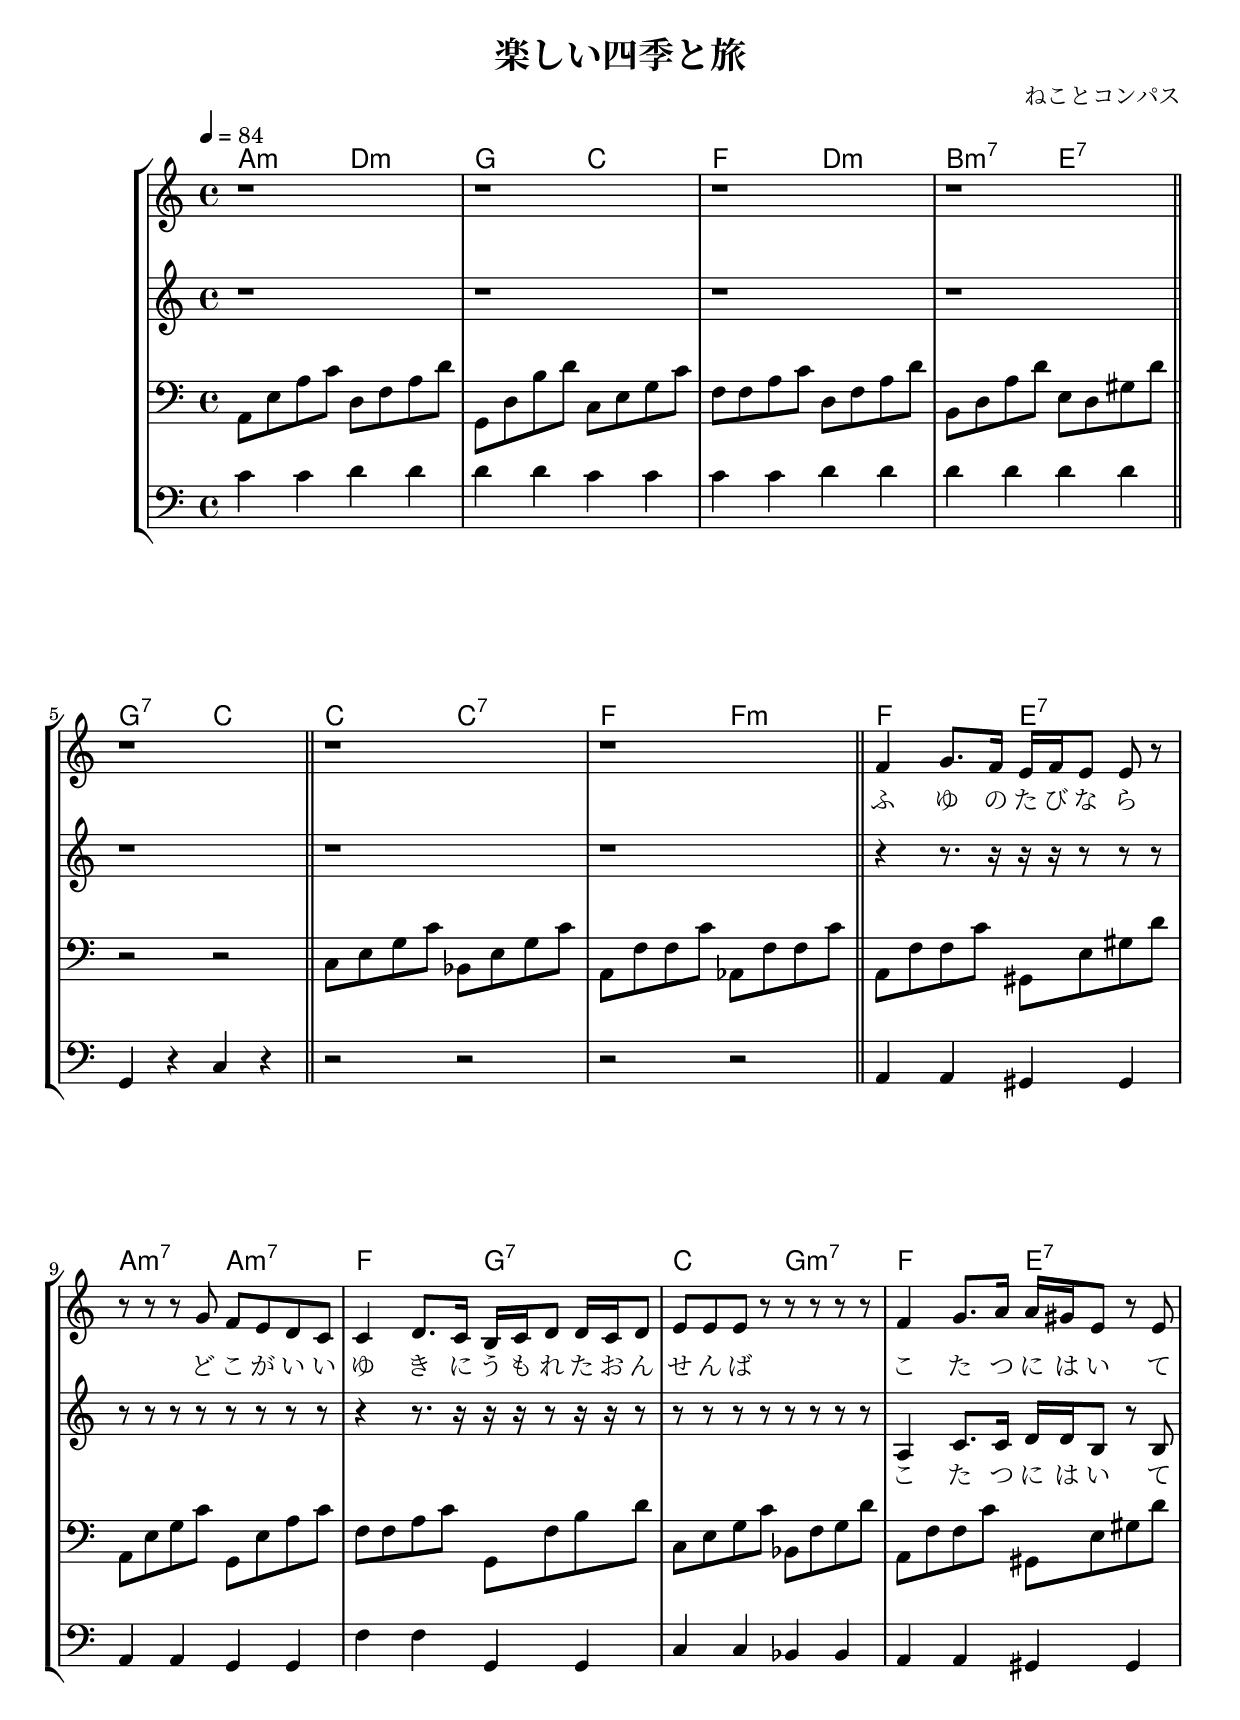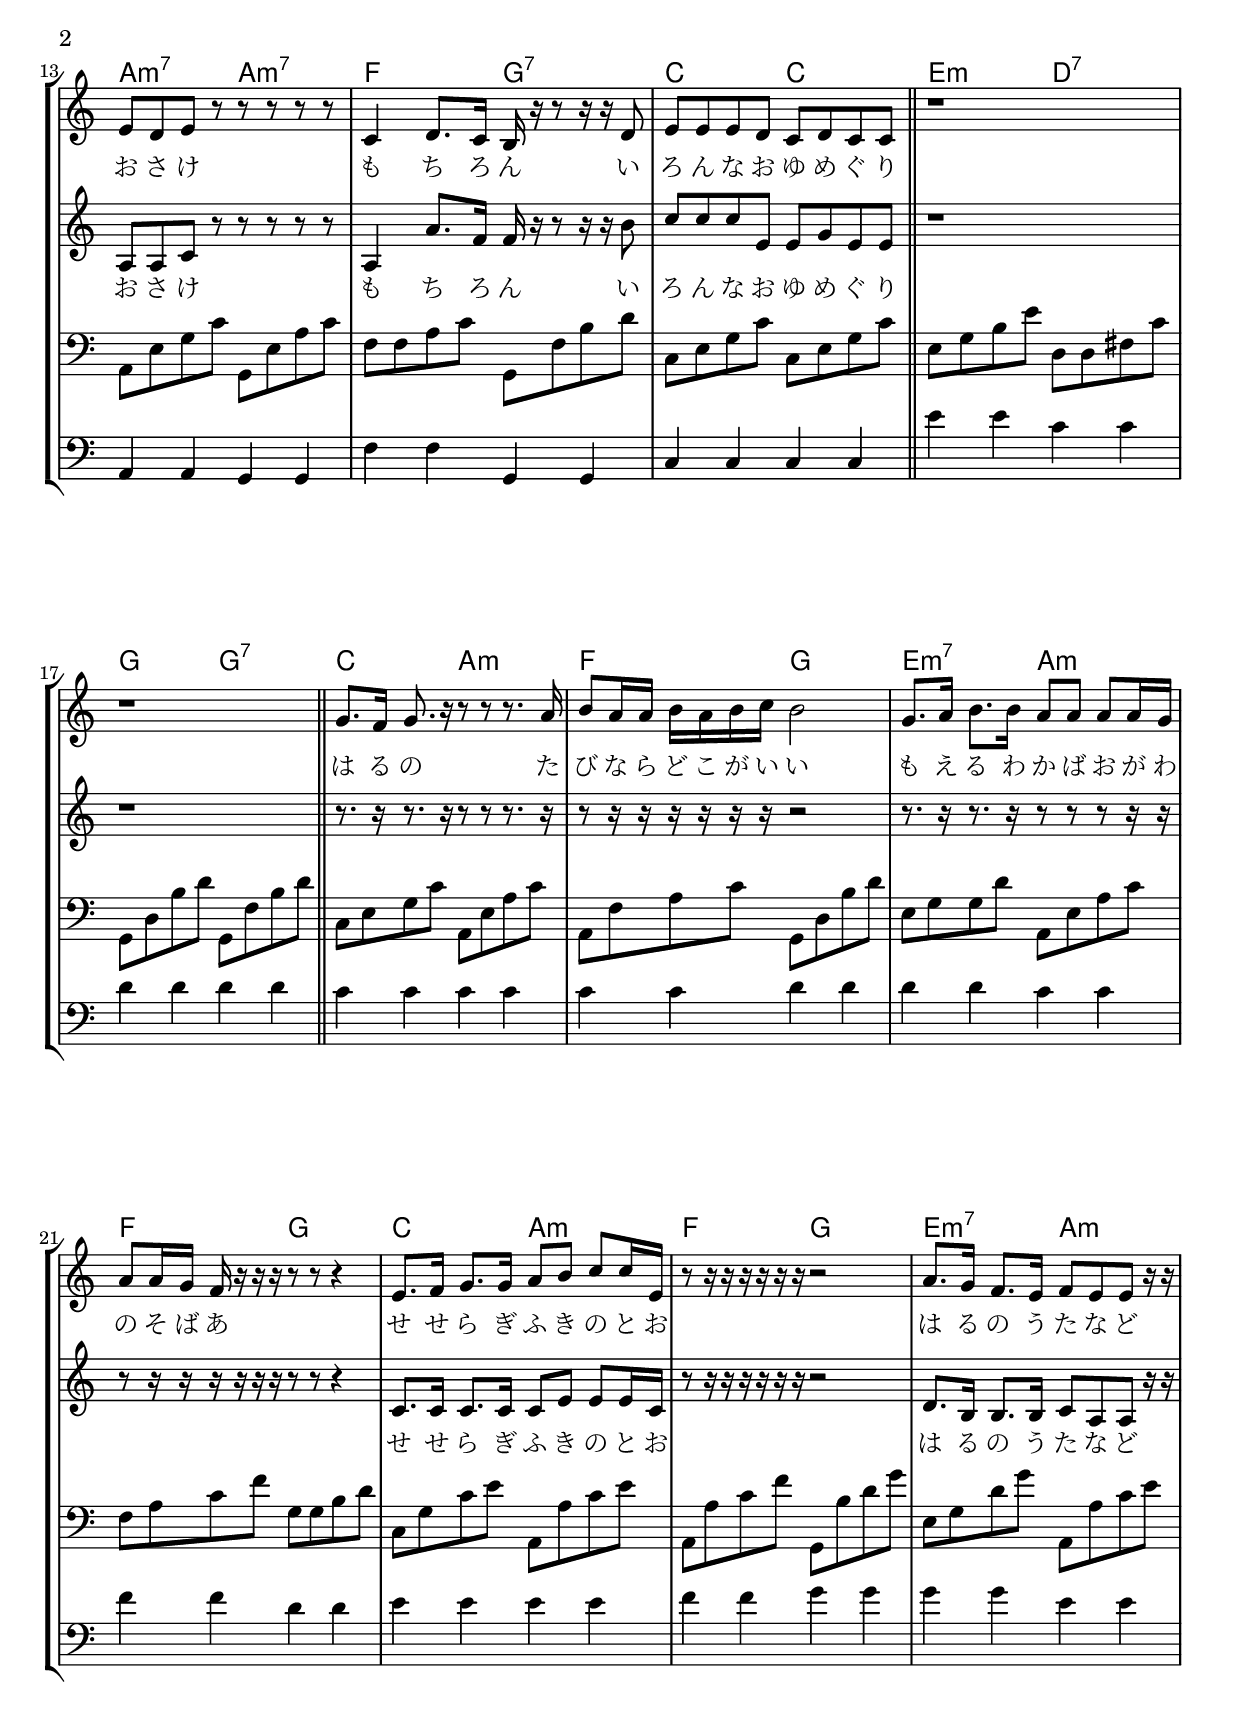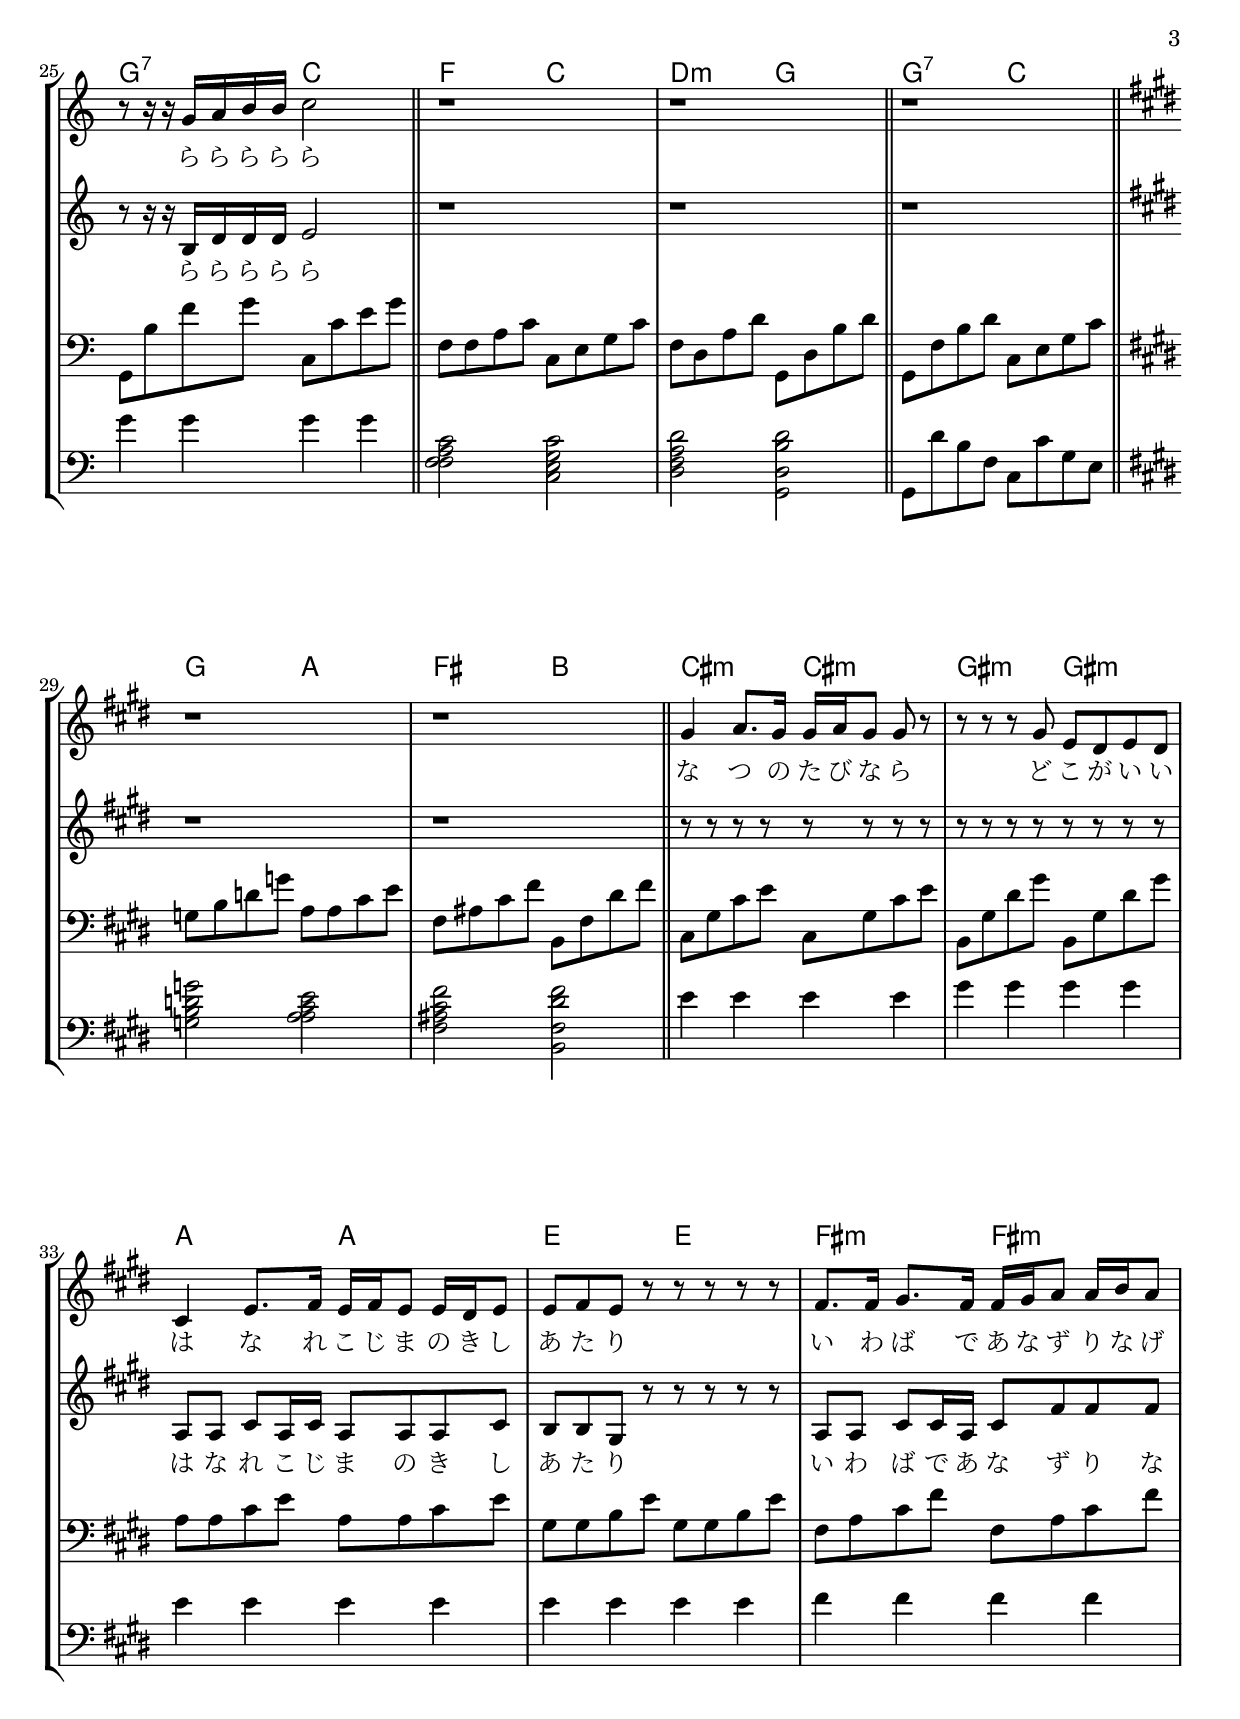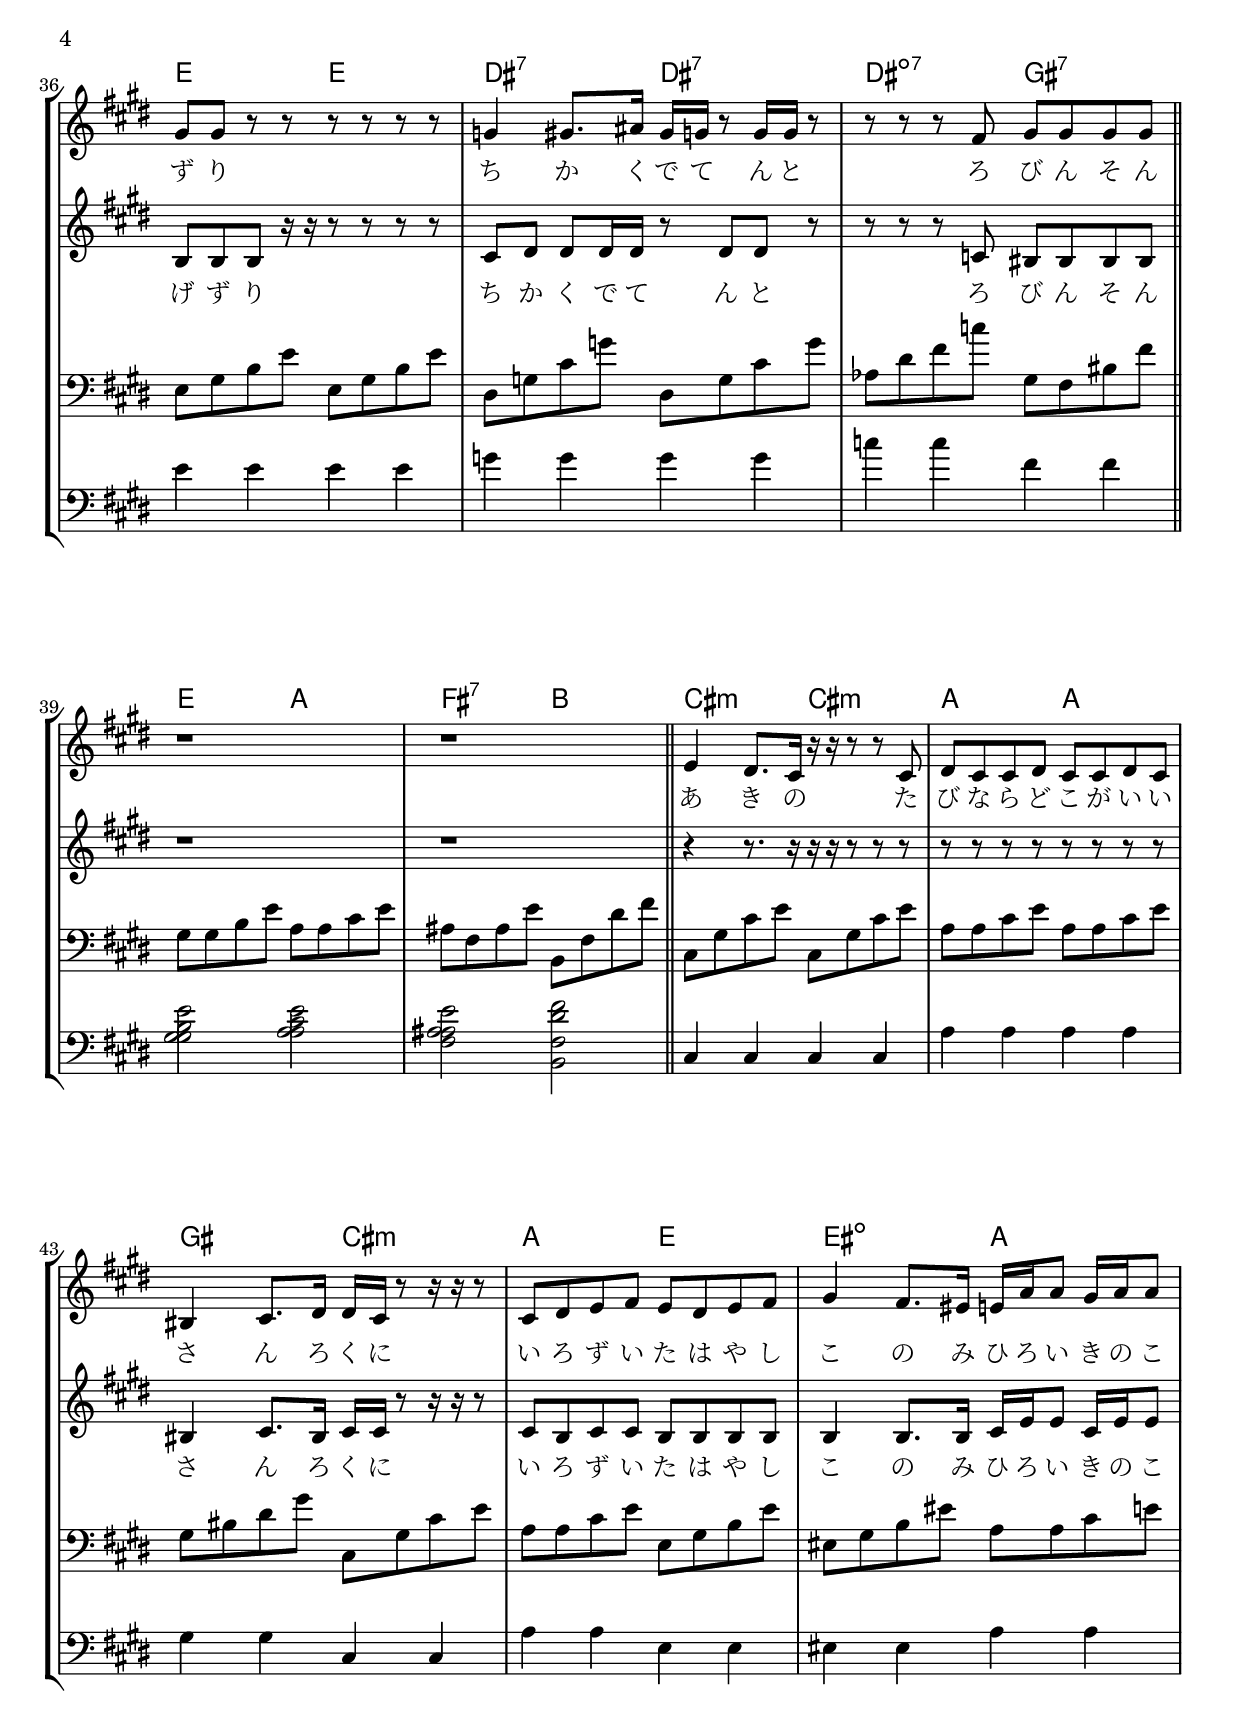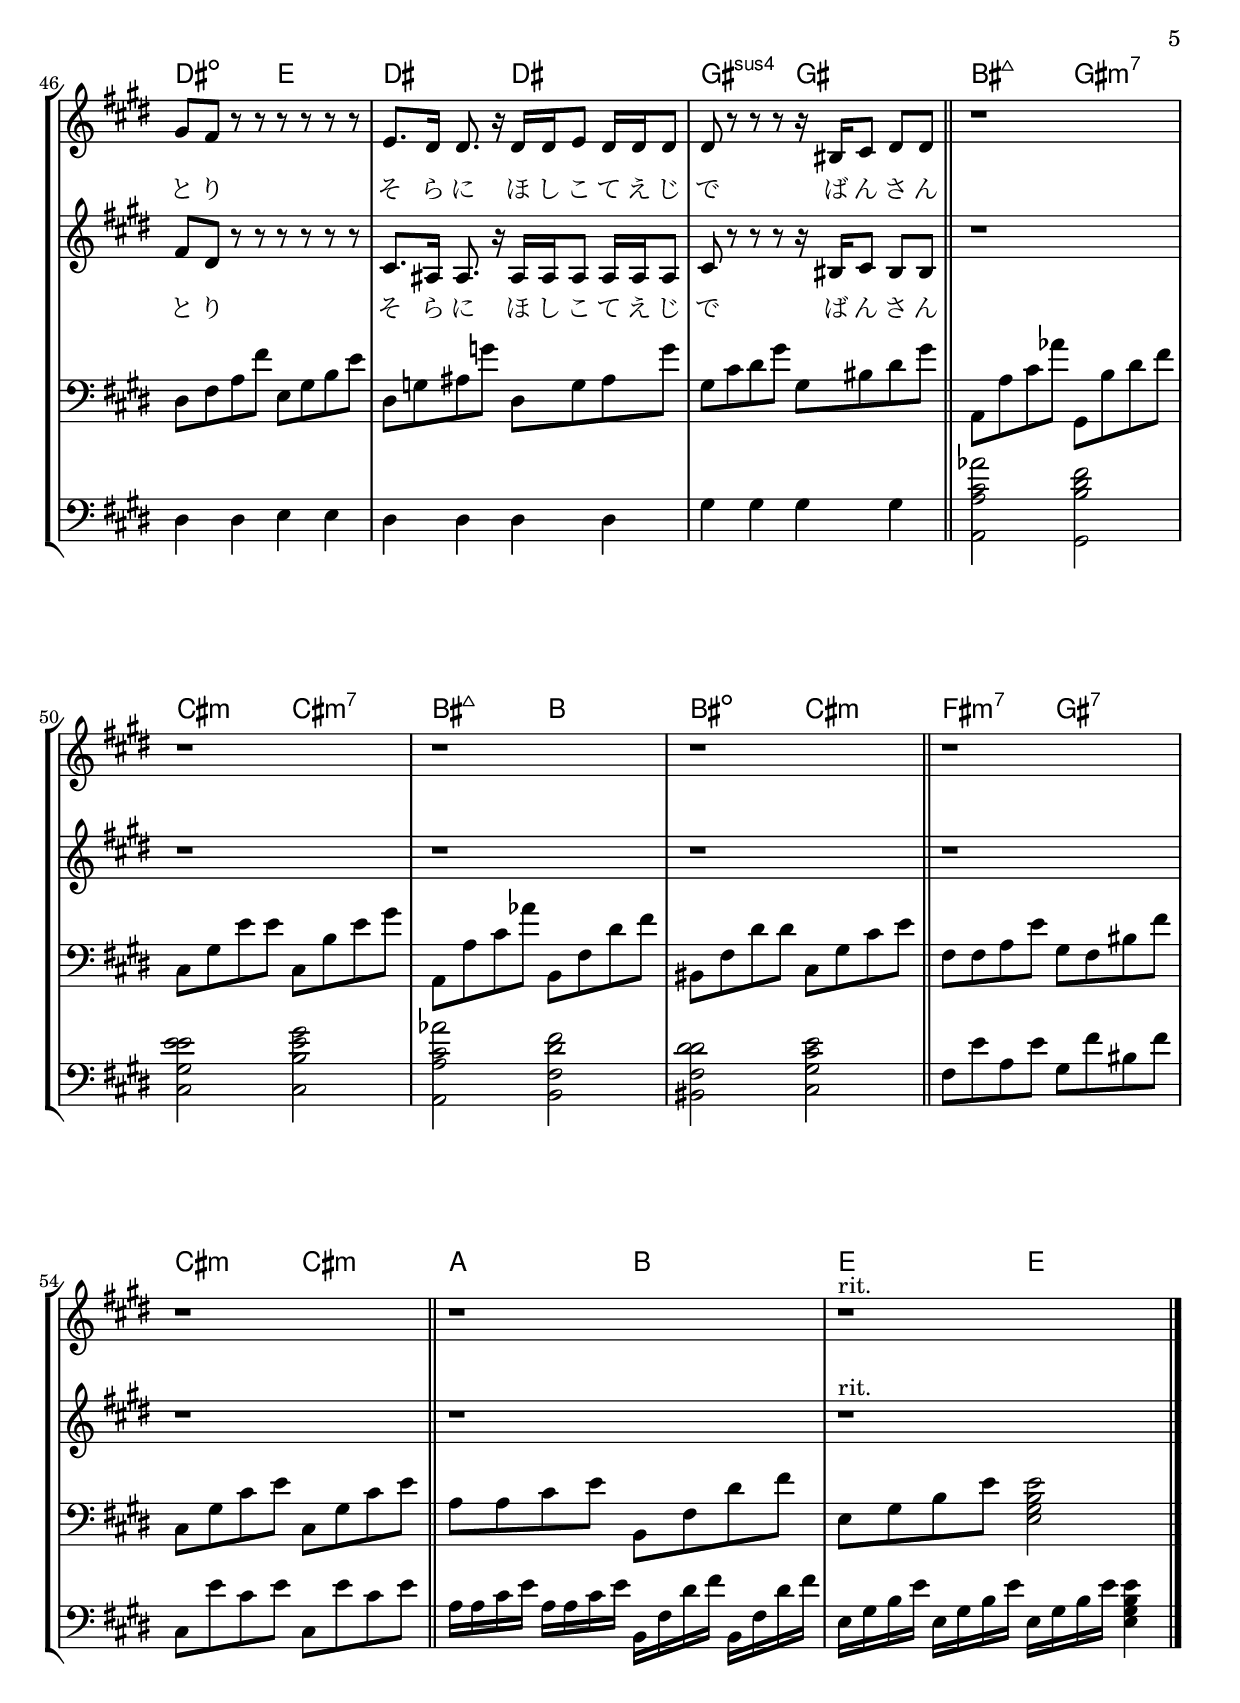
\version "2.12.1"

\header {
	title = \markup {楽しい四季と旅}
	composer = \markup \center-column {ねことコンパス}
}

harmony = \chordmode {
	a2:m d:m g c f d:m b:min7 e:7 

	g:7 c 

	c c:7 f f:m 

	f e:7 a:min7 a:min7 f g:7 c g:min7 f e:7 a:min7 a:min7 f g:7 c c 

	e:m d:7 g g:7 

	c a:m f g e:min7 a:m f g c a:m f g e:min7 a:m g:7 c 

	f c d:m g 

	g:7 c 

	g a fis b 

	cis:m cis:m gis:m gis:m a a e e fis:m fis:m e e dis:7 dis:7 dis:dim7 gis:7 

	e a fis:7 b 

	cis:m cis:m a a gis cis:m a e eis:dim a dis:dim e dis dis gis:sus4 gis 

	bis:maj7 gis:min7 cis:m cis:min7 bis:maj7 b bis:dim cis:m 

	fis:min7 gis:7 cis:m cis:m 

	a b e e 
}

melody = {
	\key c \major
	\tempo 4 = 84
	r1 | r1 | r1 | r1   
	r1   
	r1 | r1   
	\set Staff.midiInstrument = #"mmi0.42"
	f'4  g'8.  f'16  e'16  f'16  e'8  e'8  r8 
	r8  r8  r8  g'8  f'8  e'8  d'8  c'8 
	c'4  d'8.  c'16  b16  c'16  d'8  d'16  c'16  d'8 
	e'8  e'8  e'8  r8  r8  r8  r8  r8 
	f'4  g'8.  a'16  a'16  gis'16  e'8  r8  e'8 
	e'8  d'8  e'8  r8  r8  r8  r8  r8 
	c'4  d'8.  c'16  b16  r16  r8  r16  r16  d'8 
	e'8  e'8  e'8  d'8  c'8  d'8  c'8  c'8
	r1 | r1   
	\set Staff.midiInstrument = #"fss0.42"
	g'8.  f'16  g'8.  r16  r8  r8  r8.  a'16 
	b'8  a'16  a'16  b'16  a'16  b'16  c''16  b'2 
	g'8.  a'16  b'8.  b'16  a'8  a'8  a'8  a'16  g'16 
	a'8  a'16  g'16  f'16  r16  r16  r16  r8  r8  r4 
	e'8.  f'16  g'8.  g'16  a'8  b'8  c''8  c''16  e'16 
	r8  r16  r16  r16  r16  r16  r16  r2 
	a'8.  g'16  f'8.  e'16  f'8  e'8  e'8  r16  r16 
	r8  r16  r16  g'16  a'16  b'16  b'16  c''2
	r1 | r1   
	r1   
	\key e \major
	r1 | r1   
	\set Staff.midiInstrument = #"mmi0.45"
	gis'4  a'8.  gis'16  gis'16  a'16  gis'8  gis'8  r8 
	r8  r8  r8  gis'8  e'8  dis'8  e'8  dis'8 
	cis'4  e'8.  fis'16  e'16  fis'16  e'8  e'16  dis'16  e'8 
	e'8  fis'8  e'8  r8  r8  r8  r8  r8 
	fis'8.  fis'16  gis'8.  fis'16  fis'16  gis'16  a'8  a'16  b'16  a'8 
	gis'8  gis'8  r8  r8  r8  r8  r8  r8 
	g'4  gis'8.  ais'16  gis'16  g'16  r8  g'16  g'16  r8 
	r8  r8  r8  fis'8  gis'8  gis'8  gis'8  gis'8
	r1 | r1   
	\set Staff.midiInstrument = #"fss0.37"
	e'4  dis'8.  cis'16  r16  r16  r8  r8  cis'8 
	dis'8  cis'8  cis'8  dis'8  cis'8  cis'8  dis'8  cis'8 
	bis4  cis'8.  dis'16  dis'16  cis'16  r8  r16  r16  r8 
	cis'8  dis'8  e'8  fis'8  e'8  dis'8  e'8  fis'8 
	gis'4  fis'8.  eis'16  e'16  a'16  a'8  gis'16  a'16  a'8 
	gis'8  fis'8  r8  r8  r8  r8  r8  r8 
	e'8.  dis'16  dis'8.  r16  dis'16  dis'16  e'8  dis'16  dis'16  dis'8 
	dis'8  r8  r8  r8  r16  bis16  cis'8  dis'8  dis'8
	r1 | r1 | r1 | r1   
	r1 | r1   
	r1 | r1^"rit." \bar "|."
}

words = \lyricmode {
	
	
	
	ふ  ゆ  の  た  び  な  ら  ど  こ  が  い  い  ゆ  き  に  う  も  れ  た  お  ん  せ  ん  ば  こ  た  つ  に  は  い  て  お  さ  け  も  ち  ろ  ん  い  ろ  ん  な  お  ゆ  め  ぐ  り  
	
	は  る  の  た  び  な  ら  ど  こ  が  い  い  も  え  る  わ  か  ば  お  が  わ  の  そ  ば  あ  せ  せ  ら  ぎ  ふ  き  の  と  お  は  る  の  う  た  な  ど  ら  ら  ら  ら  ら  
	
	
	
	な  つ  の  た  び  な  ら  ど  こ  が  い  い  は  な  れ  こ  じ  ま  の  き  し  あ  た  り  い  わ  ば  で  あ  な  ず  り  な  げ  ず  り  ち  か  く  で  て  ん  と  ろ  び  ん  そ  ん  
	
	あ  き  の  た  び  な  ら  ど  こ  が  い  い  さ  ん  ろ  く  に  い  ろ  ず  い  た  は  や  し  こ  の  み  ひ  ろ  い  き  の  こ  と  り  そ  ら  に  ほ  し  こ  て  え  じ  で  ば  ん  さ  ん  
	
	
	
}

secondmelody = {
	\key c \major
	\tempo 4 = 84
	r1 | r1 | r1 | r1   
	r1   
	r1 | r1   
	\set Staff.midiInstrument = #"fss0.35"
	r4  r8.  r16  r16  r16  r8  r8  r8 
	r8  r8  r8  r8  r8  r8  r8  r8 
	r4  r8.  r16  r16  r16  r8  r16  r16  r8 
	r8  r8  r8  r8  r8  r8  r8  r8 
	a4  c'8.  c'16  d'16  d'16  b8  r8  b8 
	a8  a8  c'8  r8  r8  r8  r8  r8 
	a4  a'8.  f'16  f'16  r16  r8  r16  r16  b'8 
	c''8  c''8  c''8  e'8  e'8  g'8  e'8  e'8
	r1 | r1   
	\set Staff.midiInstrument = #"mmi0.42"
	r8.  r16  r8.  r16  r8  r8  r8.  r16 
	r8  r16  r16  r16  r16  r16  r16  r2 
	r8.  r16  r8.  r16  r8  r8  r8  r16  r16 
	r8  r16  r16  r16  r16  r16  r16  r8  r8  r4 
	c'8.  c'16  c'8.  c'16  c'8  e'8  e'8  e'16  c'16 
	r8  r16  r16  r16  r16  r16  r16  r2 
	d'8.  b16  b8.  b16  c'8  a8  a8  r16  r16 
	r8  r16  r16  b16  d'16  d'16  d'16  e'2
	r1 | r1   
	r1   
	\key e \major
	r1 | r1   
	\set Staff.midiInstrument = #"mmi0.48"
	r8  r8  r8  r8  r8  r8  r8  r8 
	r8  r8  r8  r8  r8  r8  r8  r8 
	a8  a8  cis'8  a16  cis'16  a8  a8  a8  cis'8 
	b8  b8  gis8  r8  r8  r8  r8  r8 
	a8  a8  cis'8  cis'16  a16  cis'8  fis'8  fis'8  fis'8 
	b8  b8  b8  r16  r16  r8  r8  r8  r8 
	cis'8  dis'8  dis'8  dis'16  dis'16  r8  dis'8  dis'8  r8 
	r8  r8  r8  c'8  bis8  bis8  bis8  bis8
	r1 | r1   
	\set Staff.midiInstrument = #"fss0.42"
	r4  r8.  r16  r16  r16  r8  r8  r8 
	r8  r8  r8  r8  r8  r8  r8  r8 
	bis4  cis'8.  bis16  cis'16  cis'16  r8  r16  r16  r8 
	cis'8  b8  cis'8  cis'8  b8  b8  b8  b8 
	b4  b8.  b16  cis'16  e'16  e'8  cis'16  e'16  e'8 
	fis'8  dis'8  r8  r8  r8  r8  r8  r8 
	cis'8.  ais16  ais8.  r16  ais16  ais16  ais8  ais16  ais16  ais8 
	cis'8  r8  r8  r8  r16  bis16  cis'8  bis8  bis8
	r1 | r1 | r1 | r1   
	r1 | r1   
	r1 | r1^"rit." \bar "|."
}

secondwords = \lyricmode {
	
	
	
	こ  た  つ  に  は  い  て  お  さ  け  も  ち  ろ  ん  い  ろ  ん  な  お  ゆ  め  ぐ  り  
	
	せ  せ  ら  ぎ  ふ  き  の  と  お  は  る  の  う  た  な  ど  ら  ら  ら  ら  ら  
	
	
	
	は  な  れ  こ  じ  ま  の  き  し  あ  た  り  い  わ  ば  で  あ  な  ず  り  な  げ  ず  り  ち  か  く  で  て  ん  と  ろ  び  ん  そ  ん  
	
	さ  ん  ろ  く  に  い  ろ  ず  い  た  は  や  し  こ  の  み  ひ  ろ  い  き  の  こ  と  り  そ  ら  に  ほ  し  こ  て  え  じ  で  ば  ん  さ  ん  
	
	
	
}

tempochange = {
	\tempo 4 = 84
	r1 | r1 | r1 | r1 \bar "||"
	\tempo 4 = 84
	r1 \bar "||"
	\tempo 4 = 84
	r1 | r1 \bar "||"
	\tempo 4 = 84
	r1 | r1 | r1 | r1 | r1 | r1 | r1 | r1 \bar "||"
	\tempo 4 = 84
	r1 | r1 \bar "||"
	\tempo 4 = 84
	r1 | r1 | r1 | r1 | r1 | r1 | r1 | r1 \bar "||"
	\tempo 4 = 84
	r1 | r1 \bar "||"
	\tempo 4 = 84
	r1 \bar "||"
	\tempo 4 = 84
	r1 | r1 \bar "||"
	\tempo 4 = 84
	r1 | r1 | r1 | r1 | r1 | r1 | r1 | r1 \bar "||"
	\tempo 4 = 84
	r1 | r1 \bar "||"
	\tempo 4 = 84
	r1 | r1 | r1 | r1 | r1 | r1 | r1 | r1 \bar "||"
	\tempo 4 = 84
	r1 | r1 | r1 | r1 \bar "||"
	\tempo 4 = 84
	r1 | r1 \bar "||"
	\tempo 4 = 84
	r1 | \tempo 4 = 63 r2 \tempo 4 = 56 r2 \bar "|."
}

mainacc = {
	\clef bass
	\set Staff.midiInstrument = #"Acoustic grand"
	\key c \major
	\tempo 4 = 84
	a,8 e8 a8 c'8
	d8 f8 a8 d'8
	g,8 d8 b8 d'8
	c8 e8 g8 c'8
	f8 f8 a8 c'8
	d8 f8 a8 d'8
	b,8 d8 a8 d'8
	e8 d8 gis8 d'8
	\bar "||"

	\set Staff.midiInstrument = #"Pan Flute"
	r2
	r2
	\bar "||"

	\set Staff.midiInstrument = #"Acoustic Guitar (steel)"
	c8 e8 g8 c'8
	bes,8 e8 g8 c'8
	a,8 f8 f8 c'8
	as,8 f8 f8 c'8
	\bar "||"

	\set Staff.midiInstrument = #"Pad 3 (polysynth)"
	a,8 f8 f8 c'8
	gis,8 e8 gis8 d'8
	a,8 e8 g8 c'8
	g,8 e8 a8 c'8
	f8 f8 a8 c'8
	g,8 f8 b8 d'8
	c8 e8 g8 c'8
	bes,8 f8 g8 d'8
	a,8 f8 f8 c'8
	gis,8 e8 gis8 d'8
	a,8 e8 g8 c'8
	g,8 e8 a8 c'8
	f8 f8 a8 c'8
	g,8 f8 b8 d'8
	c8 e8 g8 c'8
	c8 e8 g8 c'8
	\bar "||"

	\set Staff.midiInstrument = #"Pad 2 (warm)"
	e8 g8 b8 e'8
	d8 d8 fis8 c'8
	g,8 d8 b8 d'8
	g,8 f8 b8 d'8
	\bar "||"

	\set Staff.midiInstrument = #"Pad 4 (choir)"
	c8 e8 g8 c'8
	a,8 e8 a8 c'8
	a,8 f8 a8 c'8
	g,8 d8 b8 d'8
	e8 g8 g8 d'8
	a,8 e8 a8 c'8
	f8 a8 c'8 f'8
	g8 g8 b8 d'8
	c8 g8 c'8 e'8
	a,8 a8 c'8 e'8
	a,8 a8 c'8 f'8
	g,8 b8 d'8 g'8
	e8 g8 d'8 g'8
	a,8 a8 c'8 e'8
	g,8 b8 f'8 g'8
	c8 c'8 e'8 g'8
	\bar "||"

	\set Staff.midiInstrument = #"String Ensemble 1"
	f8 f8 a8 c'8
	c8 e8 g8 c'8
	f8 d8 a8 d'8
	g,8 d8 b8 d'8
	\bar "||"

	\set Staff.midiInstrument = #"Synthstrings 1"
	g,8 f8 b8 d'8
	c8 e8 g8 c'8
	\bar "||"

	\set Staff.midiInstrument = #"Pad 8 (sweep)"
	\key e \major
	g8 b8 d'8 g'8
	a8 a8 cis'8 e'8
	fis8 ais8 cis'8 fis'8
	b,8 fis8 dis'8 fis'8
	\bar "||"

	\set Staff.midiInstrument = #"FX 4 (atmosphere)"
	cis8 gis8 cis'8 e'8
	cis8 gis8 cis'8 e'8
	b,8 gis8 dis'8 gis'8
	b,8 gis8 dis'8 gis'8
	a8 a8 cis'8 e'8
	a8 a8 cis'8 e'8
	gis8 gis8 b8 e'8
	gis8 gis8 b8 e'8
	fis8 a8 cis'8 fis'8
	fis8 a8 cis'8 fis'8
	e8 gis8 b8 e'8
	e8 gis8 b8 e'8
	dis8 g8 cis'8 g'8
	dis8 g8 cis'8 g'8
	as8 dis'8 fis'8 c''8
	gis8 fis8 bis8 fis'8
	\bar "||"

	\set Staff.midiInstrument = #"FX 7 (echoes)"
	gis8 gis8 b8 e'8
	a8 a8 cis'8 e'8
	ais8 fis8 ais8 e'8
	b,8 fis8 dis'8 fis'8
	\bar "||"

	\set Staff.midiInstrument = #"FX 7 (echoes)"
	cis8 gis8 cis'8 e'8
	cis8 gis8 cis'8 e'8
	a8 a8 cis'8 e'8
	a8 a8 cis'8 e'8
	gis8 bis8 dis'8 gis'8
	cis8 gis8 cis'8 e'8
	a8 a8 cis'8 e'8
	e8 gis8 b8 e'8
	eis8 gis8 b8 eis'8
	a8 a8 cis'8 e'8
	dis8 fis8 a8 fis'8
	e8 gis8 b8 e'8
	dis8 g8 ais8 g'8
	dis8 g8 ais8 g'8
	gis8 cis'8 dis'8 gis'8
	gis8 bis8 dis'8 gis'8
	\bar "||"

	\set Staff.midiInstrument = #"Acoustic Guitar (steel)"
	a,8 a8 cis'8 as'8
	gis,8 b8 dis'8 fis'8
	cis8 gis8 e'8 e'8
	cis8 b8 e'8 gis'8
	a,8 a8 cis'8 as'8
	b,8 fis8 dis'8 fis'8
	bis,8 fis8 dis'8 dis'8
	cis8 gis8 cis'8 e'8
	\bar "||"

	\set Staff.midiInstrument = #"Acoustic Guitar (steel)"
	fis8 fis8 a8 e'8
	gis8 fis8 bis8 fis'8
	cis8 gis8 cis'8 e'8
	cis8 gis8 cis'8 e'8
	\bar "||"

	\set Staff.midiInstrument = #"Acoustic Guitar (steel)"
	a8 a8 cis'8 e'8
	b,8 fis8 dis'8 fis'8
	e8 gis8 b8 e'8
	<e gis b e'>2
	\bar "|."
}

subacc = {
	\clef bass
	\set Staff.midiInstrument = #"Blown Bottle"
	\key c \major
	\tempo 4 = 84
	c'4 c'4
	d'4 d'4
	d'4 d'4
	c'4 c'4
	c'4 c'4
	d'4 d'4
	d'4 d'4
	d'4 d'4
	\bar "||"

	\set Staff.midiInstrument = #"Acoustic grand"
	g,4 r4
	c4 r4
	\bar "||"

	\set Staff.midiInstrument = #"Bright Acoustic"
	r2
	r2
	r2
	r2
	\bar "||"

	\set Staff.midiInstrument = #"Acoustic Guitar (steel)"
	a,4 a,4
	gis,4 gis,4
	a,4 a,4
	g,4 g,4
	f4 f4
	g,4 g,4
	c4 c4
	bes,4 bes,4
	a,4 a,4
	gis,4 gis,4
	a,4 a,4
	g,4 g,4
	f4 f4
	g,4 g,4
	c4 c4
	c4 c4
	\bar "||"

	\set Staff.midiInstrument = #"Acoustic Guitar (steel)"
	e'4 e'4
	c'4 c'4
	d'4 d'4
	d'4 d'4
	\bar "||"

	\set Staff.midiInstrument = #"Acoustic Guitar (steel)"
	c'4 c'4
	c'4 c'4
	c'4 c'4
	d'4 d'4
	d'4 d'4
	c'4 c'4
	f'4 f'4
	d'4 d'4
	e'4 e'4
	e'4 e'4
	f'4 f'4
	g'4 g'4
	g'4 g'4
	e'4 e'4
	g'4 g'4
	g'4 g'4
	\bar "||"

	\set Staff.midiInstrument = #"Acoustic Guitar (steel)"
	<f f a c'>2
	<c e g c'>2
	<f d a d'>2
	<g, d b d'>2
	\bar "||"

	\set Staff.midiInstrument = #"Vibraphone"
	g,8 d' b f
	c8 c' g e
	\bar "||"

	\set Staff.midiInstrument = #"Acoustic Guitar (steel)"
	\key e \major
	<g b d' g'>2
	<a a cis' e'>2
	<fis ais cis' fis'>2
	<b, fis dis' fis'>2
	\bar "||"

	\set Staff.midiInstrument = #"Acoustic Guitar (steel)"
	e'4 e'4
	e'4 e'4
	gis'4 gis'4
	gis'4 gis'4
	e'4 e'4
	e'4 e'4
	e'4 e'4
	e'4 e'4
	fis'4 fis'4
	fis'4 fis'4
	e'4 e'4
	e'4 e'4
	g'4 g'4
	g'4 g'4
	c''4 c''4
	fis'4 fis'4
	\bar "||"

	\set Staff.midiInstrument = #"Acoustic Guitar (steel)"
	<gis gis b e'>2
	<a a cis' e'>2
	<ais fis ais e'>2
	<b, fis dis' fis'>2
	\bar "||"

	\set Staff.midiInstrument = #"Acoustic Guitar (steel)"
	cis4 cis4
	cis4 cis4
	a4 a4
	a4 a4
	gis4 gis4
	cis4 cis4
	a4 a4
	e4 e4
	eis4 eis4
	a4 a4
	dis4 dis4
	e4 e4
	dis4 dis4
	dis4 dis4
	gis4 gis4
	gis4 gis4
	\bar "||"

	\set Staff.midiInstrument = #"Electric Guitar (clean)"
	<a, a cis' as'>2
	<gis, b dis' fis'>2
	<cis gis e' e'>2
	<cis b e' gis'>2
	<a, a cis' as'>2
	<b, fis dis' fis'>2
	<bis, fis dis' dis'>2
	<cis gis cis' e'>2
	\bar "||"

	\set Staff.midiInstrument = #"Voice Oohs"
	fis8 e' a e'
	gis8 fis' bis fis'
	cis8 e' cis' e'
	cis8 e' cis' e'
	\bar "||"

	\set Staff.midiInstrument = #"FX 4 (atmosphere)"
	a16 a cis' e' a a cis' e'
	b,16 fis dis' fis' b, fis dis' fis'
	e16 gis b e' e gis b e'
	e16 gis b e' <e gis b e'>4
	\bar "|."
}

percA = {
	\drummode {
	r1 |r1 |r1 |r1 \bar "||"
	r2 r8 hho4 hho8  \bar "||"
	r1  |r2 r8 hho4 hho8  \bar "||"
	r1  |r1  |r1  |r1  |r1  |r1  |r1  |r2 r8 hho4 hho8  \bar "||"
	cymr4 cymr4 cymr4 cymr4  |cymr4 cymr8 cymr16 cymr16 cymr4 cymr4  \bar "||"
	cymr4 cymr4 cymr4 cymr4  |cymr4 cymr8 cymr16 cymr16 cymr4 cymr4  |cymr4 cymr4 cymr4 cymr4  |cymr4 cymr2.  |cymr4 cymr4 cymr4 cymr4  |cymr4 cymr8 cymr16 cymr16 cymr4 cymr4  |cymr4 cymr4 cymr4 cymr4  |cymr4 cymr2.  \bar "||"
	r1 |r1 \bar "||"
	r2 r8 hho4 hho8  \bar "||"
	r1 |r1 \bar "||"
	cymr4 cymr4 cymr4 cymr4  |cymr4 cymr8 cymr16 cymr16 cymr4 cymr4  |cymr4 cymr4 cymr4 cymr4  |cymr4 cymr2.  |cymr4 cymr4 cymr4 cymr4  |cymr4 cymr8 cymr16 cymr16 cymr4 cymr4  |cymr4 cymr4 cymr4 cymr4  |cymr4 cymr2.  \bar "||"
	hh8 hh8 hh8 hh8 hh8 hh8 hh8 hh8  |r8 hh2. r8  \bar "||"
	hh8 hh8 hh8 hh8 hh8 hh8 hh8 hh8  |hh8 hh8 hh8 hh8 hh4 hh8 hh8  |hh8 hh8 hh8 hh8 hh8 hh8 hh8 hh8  |hh8 hh8 hh8 hh2 r8  |hh8 hh8 hh8 hh8 hh8 hh8 hh8 hh8  |hh8 hh8 hh8 hh8 hh4 hh8 hh8  |hh8 hh8 hh8 hh8 hh8 hh8 hh8 hh8  |r8 hh2. r8  \bar "||"
	r1 |r1 |r1 |r1 \bar "||"
	r1  |r2 r8 hho4 hho8  \bar "||"
	cymr4 cymr4 cymr4 cymr4  |cymr4 cymr8 cymr16 cymr16 cymr4 cymr4  \bar "|."
	}
}

percB = {
	\drummode {
	r1 |r1 |r1 |r1 \bar "||"
	hhp4 hhp4 hhp4 hhp4  \bar "||"
	r4. hhp2 hhp8  |hhp4 hhp4 hhp4 hhp4  \bar "||"
	r4. hhp2 hhp8  |r4. hhp2 hhp8  |r4. hhp2 hhp8  |r4. hhp2 hhp8  |r4. hhp2 hhp8  |r4. hhp2 hhp8  |r4. hhp2 hhp8  |hhp4 hhp4 hhp4 hhp4  \bar "||"
	r2 sn2  |r2 sn2  \bar "||"
	r2 sn2  |r2 sn2  |r2 sn2  |r8 sn8 sn2.  |r2 sn2  |r2 sn2  |r2 sn2  |r8 sn8 sn2.  \bar "||"
	r1 |r1 \bar "||"
	hhp4 hhp4 hhp4 hhp4  \bar "||"
	r1 |r1 \bar "||"
	r2 sn2  |r2 sn2  |r2 sn2  |r8 sn8 sn2.  |r2 sn2  |r2 sn2  |r2 sn2  |r8 sn8 sn2.  \bar "||"
	r4 sn8. sn8 sn8. sn8. sn16  |r4 sn2 sn4  \bar "||"
	r4 sn8. sn8 sn8. sn8. sn16  |r4 sn8. sn8 sn8. sn4  |r4 sn8. sn8 sn8. sn8. sn16  |r8 sn8 sn4 sn8 sn16 sn8 sn8 sn16  |r4 sn8. sn8 sn8. sn8. sn16  |r4 sn8. sn8 sn8. sn4  |r4 sn8. sn8 sn8. sn8. sn16  |r4 sn2 sn4  \bar "||"
	r1 |r1 |r1 |r1 \bar "||"
	r4. hhp2 hhp8  |hhp4 hhp4 hhp4 hhp4  \bar "||"
	r2 sn2  |r2 sn2  \bar "|."
	}
}

percC = {
	\drummode {
	r1 |r1 |r1 |r1 \bar "||"
	r4. hh2 r8  \bar "||"
	hh4 hh4 hh4 hh4  |r4. hh2 r8  \bar "||"
	hh4 hh4 hh4 hh4  |hh4 hh4 hh4 hh4  |hh4 hh4 hh4 hh4  |hh4 hh4 hh4 hh4  |hh4 hh4 hh4 hh4  |hh4 hh4 hh4 hh4  |hh4 hh4 hh4 hh4  |r4. hh2 r8  \bar "||"
	bd2. r8 bd8  |bd2 r8 bd4.  \bar "||"
	bd2. r8 bd8  |bd2. r8 bd8  |bd2. r8 bd8  |bd4. bd8 bd4. bd8  |bd2. r8 bd8  |bd2. r8 bd8  |bd2. r8 bd8  |bd2 r8 bd4.  \bar "||"
	r1 |r1 \bar "||"
	r4. hh2 r8  \bar "||"
	r1 |r1 \bar "||"
	bd2. r8 bd8  |bd2. r8 bd8  |bd2. r8 bd8  |bd4. bd8 bd4. bd8  |bd2. r8 bd8  |bd2. r8 bd8  |bd2. r8 bd8  |bd2 r8 bd4.  \bar "||"
	bd8 bd4 bd2 bd8  |bd8 bd4. bd4. bd8  \bar "||"
	bd8 bd4 bd2 bd8  |bd8 bd2 bd4.  |bd8 bd4 bd2 bd8  |bd4 r16 bd8. bd2  |bd8 bd4 bd2 bd8  |bd8 bd2 bd4.  |bd8 bd4 bd2 bd8  |bd8 bd4. bd4. bd8  \bar "||"
	r1 |r1 |r1 |r1 \bar "||"
	hh4 hh4 hh4 hh4  |r4. hh2 r8  \bar "||"
	bd2. r8 bd8  |bd2 r8 bd4.  \bar "|."
	}
}

percD = {
	\drummode {
	r1 |r1 |r1 |r1 \bar "||"
	bd8. bd4. r16 bd4 bd8  \bar "||"
	bd2. r8 bd8  |bd8. bd4. r16 bd4 bd8  \bar "||"
	bd2. r8 bd8  |bd8. bd8. bd2 bd8  |bd2. r8 bd8  |bd8. bd8. bd2 bd8  |bd2. r8 bd8  |bd8. bd8. bd2 bd8  |bd2. r8 bd8  |bd8. bd4. r16 bd4 bd8  \bar "||"
	r1 |r8. tommh8. tommh2 r8  \bar "||"
	r1 |r1 |r1 |r2 r8 tommh8 tommh4  |r1 |r1 |r1 |r8. tommh8. tommh2 r8  \bar "||"
	r1 |r1 \bar "||"
	bd8. bd4. r16 bd4 bd8  \bar "||"
	r1 |r1 \bar "||"
	r1 |r1 |r1 |r2 r8 tommh8 tommh4  |r1 |r1 |r1 |r8. tommh8. tommh2 r8  \bar "||"
	r1  |r2 r8 hho4.  \bar "||"
	r1  |r2 r8 hho4.  |r1  |r4. r16 hho2 r16  |r1  |r2 r8 hho4.  |r1  |r4. r16 hho2 r16  \bar "||"
	r1 |r1 |r1 |r1 \bar "||"
	bd2. r8 bd8  |bd8. bd4. r16 bd4 bd8  \bar "||"
	r1 |r8. tommh8. tommh2 r8  \bar "|."
	}
}

percE = {
	\drummode {
	r1 |r1 |r1 |r1 \bar "||"
	r1 \bar "||"
	r1 | r1 \bar "||"
	r1 | r1 | r1 | r1 | r1 | r1 | r1 | r1 \bar "||"
	r1 |r2. toml8 toml8  \bar "||"
	r1 |r1 |r1 |r2. r8 toml8  |r1 |r1 |r1 |r2. toml8 toml8  \bar "||"
	r1 |r1 \bar "||"
	r1 \bar "||"
	r1 |r1 \bar "||"
	r1 |r1 |r1 |r2. r8 toml8  |r1 |r1 |r1 |r2. toml8 toml8  \bar "||"
	r1 |cymc1  \bar "||"
	r1 |r1 |r1 |r1 |r1 |r1 |r1 |cymc1  \bar "||"
	r1 |r1 |r1 |r1 \bar "||"
	r1 | r1 \bar "||"
	r1 |r2. toml8 toml8  \bar "|."
	}
}

percF = {
	\drummode {
	r1 | r1 | r1 | r1 \bar "||"
	r1 \bar "||"
	r1 | r1 \bar "||"
	r1 | r1 | r1 | r1 | r1 | r1 | r1 | r1 \bar "||"
	r1 |hho1  \bar "||"
	r1 |r1 |r1 |r1 |r1 |r1 |r1 |hho1  \bar "||"
	r1 | r1 \bar "||"
	r1 \bar "||"
	r1 | r1 \bar "||"
	r1 |r1 |r1 |r1 |r1 |r1 |r1 |hho1  \bar "||"
	r1 |r4 r16 tommh16 tommh4. tommh4  \bar "||"
	r1 |r1 |r1 |r1 |r1 |r1 |r1 |r4 r16 tommh16 tommh4. tommh4  \bar "||"
	r1 | r1 | r1 | r1 \bar "||"
	r1 | r1 \bar "||"
	r1 |hho1  \bar "|."
	}
}

percG = {
	\drummode {
	r1 | r1 | r1 | r1 \bar "||"
	r1 \bar "||"
	r1 | r1 \bar "||"
	r1 | r1 | r1 | r1 | r1 | r1 | r1 | r1 \bar "||"
	r1 | r1 \bar "||"
	r1 | r1 | r1 | r1 | r1 | r1 | r1 | r1 \bar "||"
	r1 | r1 \bar "||"
	r1 \bar "||"
	r1 | r1 \bar "||"
	r1 | r1 | r1 | r1 | r1 | r1 | r1 | r1 \bar "||"
	r1 |r4. r16 tomml4. tomml8.  \bar "||"
	r1 |r1 |r1 |r1 |r1 |r1 |r1 |r4. r16 tomml4. tomml8.  \bar "||"
	r1 | r1 | r1 | r1 \bar "||"
	r1 | r1 \bar "||"
	r1 | r1 \bar "|."
	}
}

percH = {
	\drummode {
	r1 | r1 | r1 | r1 \bar "||"
	r1 \bar "||"
	r1 | r1 \bar "||"
	r1 | r1 | r1 | r1 | r1 | r1 | r1 | r1 \bar "||"
	r1 | r1 \bar "||"
	r1 | r1 | r1 | r1 | r1 | r1 | r1 | r1 \bar "||"
	r1 | r1 \bar "||"
	r1 \bar "||"
	r1 | r1 \bar "||"
	r1 | r1 | r1 | r1 | r1 | r1 | r1 | r1 \bar "||"
	r1 |r2 r16 toml8 toml4 r16  \bar "||"
	r1 |r1 |r1 |r1 |r1 |r1 |r1 |r2 r16 toml8 toml4 r16  \bar "||"
	r1 | r1 | r1 | r1 \bar "||"
	r1 | r1 \bar "||"
	r1 | r1 \bar "|."
	}
}

percI = {
	\drummode {
	r1 | r1 | r1 | r1 \bar "||"
	r1 \bar "||"
	r1 | r1 \bar "||"
	r1 | r1 | r1 | r1 | r1 | r1 | r1 | r1 \bar "||"
	r1 | r1 \bar "||"
	r1 | r1 | r1 | r1 | r1 | r1 | r1 | r1 \bar "||"
	r1 | r1 \bar "||"
	r1 \bar "||"
	r1 | r1 \bar "||"
	r1 | r1 | r1 | r1 | r1 | r1 | r1 | r1 \bar "||"
	r1 |r2 r8 tomfh4 tomfh8  \bar "||"
	r1 |r1 |r1 |r1 |r1 |r1 |r1 |r2 r8 tomfh4 tomfh8  \bar "||"
	r1 | r1 | r1 | r1 \bar "||"
	r1 | r1 \bar "||"
	r1 | r1 \bar "|."
	}
}

\score {
	<<
		\new StaffGroup <<
			\new ChordNames {\harmony}
			\new Voice = "melody" {\melody}
			\new Lyrics \lyricsto "melody" \words
			\new Voice = "secondmelody" {\secondmelody}
			\new Lyrics \lyricsto "secondmelody" \secondwords
			\new Staff = "mainacc" {\mainacc}
			\new Staff = "subacc" {\subacc}
		>>
	>>
	\layout { }
}
